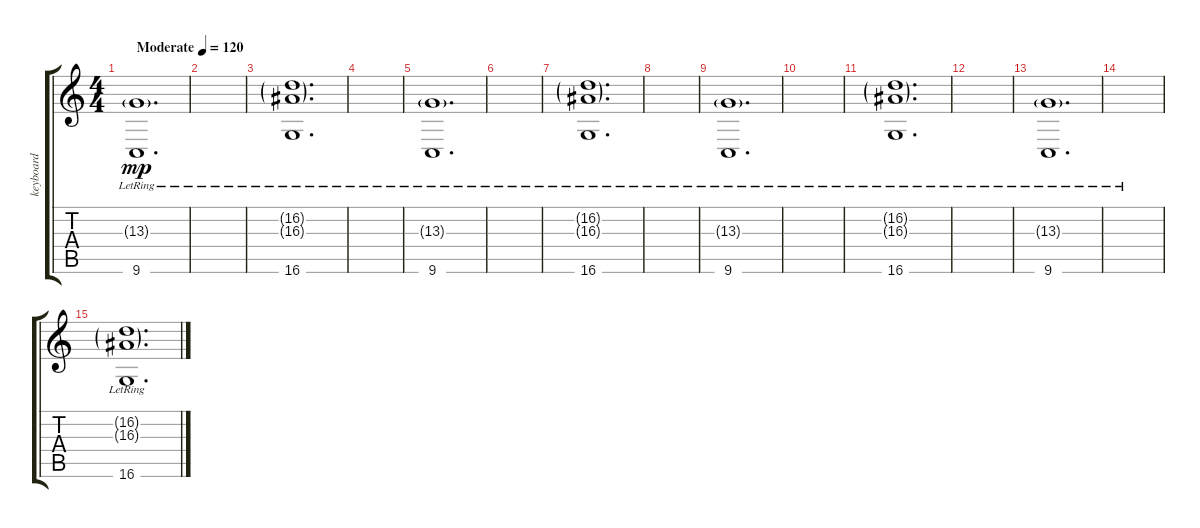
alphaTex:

\track ("keyboard" "keyboard") {instrument fx6goblins}
\staff {score tabs}
\tuning (Eb4 Bb3 Gb3 Db3 Ab2 Eb2) {hide}
\ts (4 4)
\tempo (120 "Moderate")
\clef g2
\ks c
(13.3{g lr} 9.6{lr}).1{d dy mp instrument fx6goblins} |
|
(16.2{g} 16.3{g lr} 16.6{lr}).1{d} |
|
(13.3{g lr} 9.6{lr}).1{d} |
|
(16.2{g} 16.3{g lr} 16.6{lr}).1{d} |
|
(13.3{g lr} 9.6{lr}).1{d} |
|
(16.2{g} 16.3{g lr} 16.6{lr}).1{d} |
|
(13.3{g lr} 9.6{lr}).1{d} |
|
(16.2{g} 16.3{g lr} 16.6{lr}).1{d}
